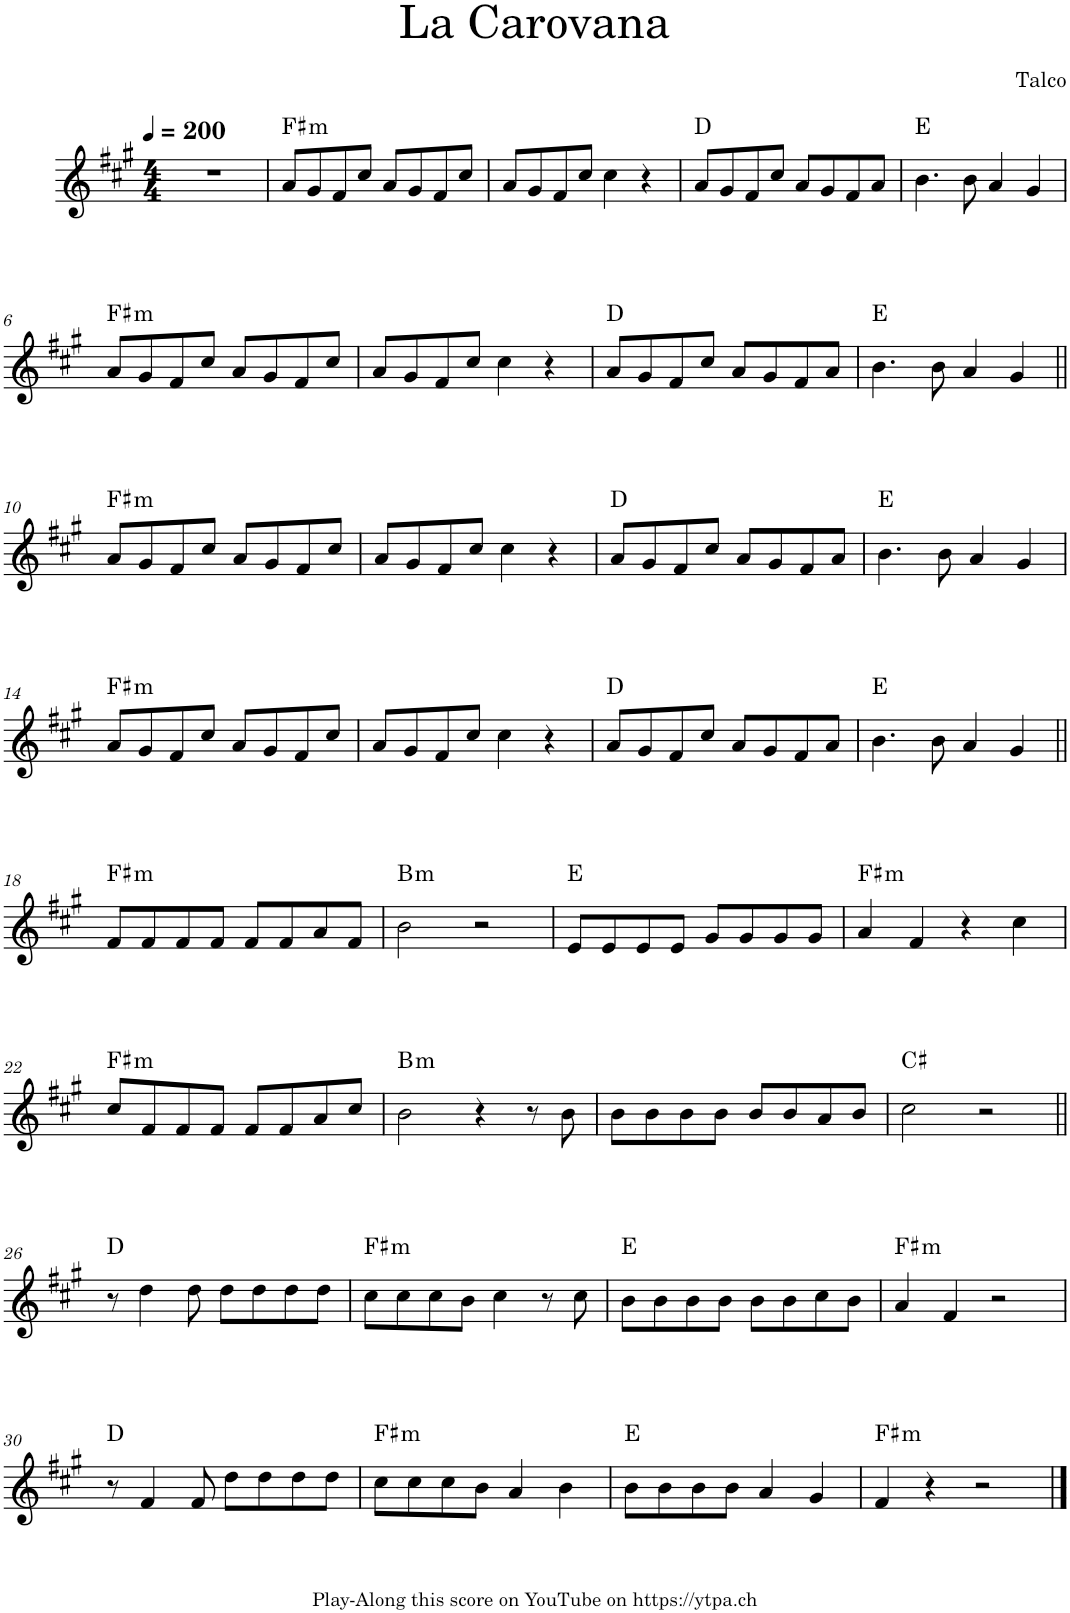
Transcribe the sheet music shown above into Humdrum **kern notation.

**kern	**harte
*part1	*part1
*staff1	*
*I"Piano	*
*I'Pno.	*
*clefG2	*
*k[f#c#g#]	*
*M4/4	*
*MM200	*
=1	=1
1r	.
=2	=2
!	!LO:H:kt=m
8a/L	F#:min
8g#/	.
8f#/	.
8cc#/J	.
8a/L	.
8g#/	.
8f#/	.
8cc#/J	.
=3	=3
8a/L	.
8g#/	.
8f#/	.
8cc#/J	.
4cc#\	.
4r	.
=4	=4
8a/L	D:maj
8g#/	.
8f#/	.
8cc#/J	.
8a/L	.
8g#/	.
8f#/	.
8a/J	.
=5	=5
4.b\	E:maj
8b\	.
4a/	.
4g#/	.
!!LO:LB:g=z
=6	=6
!	!LO:H:kt=m
8a/L	F#:min
8g#/	.
8f#/	.
8cc#/J	.
8a/L	.
8g#/	.
8f#/	.
8cc#/J	.
=7	=7
8a/L	.
8g#/	.
8f#/	.
8cc#/J	.
4cc#\	.
4r	.
=8	=8
8a/L	D:maj
8g#/	.
8f#/	.
8cc#/J	.
8a/L	.
8g#/	.
8f#/	.
8a/J	.
=9	=9
4.b\	E:maj
8b\	.
4a/	.
4g#/	.
!!LO:LB:g=z
=10||	=10||
!	!LO:H:kt=m
8a/L	F#:min
8g#/	.
8f#/	.
8cc#/J	.
8a/L	.
8g#/	.
8f#/	.
8cc#/J	.
=11	=11
8a/L	.
8g#/	.
8f#/	.
8cc#/J	.
4cc#\	.
4r	.
=12	=12
8a/L	D:maj
8g#/	.
8f#/	.
8cc#/J	.
8a/L	.
8g#/	.
8f#/	.
8a/J	.
=13	=13
4.b\	E:maj
8b\	.
4a/	.
4g#/	.
!!LO:LB:g=z
=14	=14
!	!LO:H:kt=m
8a/L	F#:min
8g#/	.
8f#/	.
8cc#/J	.
8a/L	.
8g#/	.
8f#/	.
8cc#/J	.
=15	=15
8a/L	.
8g#/	.
8f#/	.
8cc#/J	.
4cc#\	.
4r	.
=16	=16
8a/L	D:maj
8g#/	.
8f#/	.
8cc#/J	.
8a/L	.
8g#/	.
8f#/	.
8a/J	.
=17	=17
4.b\	E:maj
8b\	.
4a/	.
4g#/	.
!!LO:LB:g=z
=18||	=18||
!	!LO:H:kt=m
8f#/L	F#:min
8f#/	.
8f#/	.
8f#/J	.
8f#/L	.
8f#/	.
8a/	.
8f#/J	.
=19	=19
!	!LO:H:kt=m
2b\	B:min
2r	.
=20	=20
8e/L	E:maj
8e/	.
8e/	.
8e/J	.
8g#/L	.
8g#/	.
8g#/	.
8g#/J	.
=21	=21
!	!LO:H:kt=m
4a/	F#:min
4f#/	.
4r	.
4cc#\	.
!!LO:LB:g=z
=22	=22
!	!LO:H:kt=m
8cc#/L	F#:min
8f#/	.
8f#/	.
8f#/J	.
8f#/L	.
8f#/	.
8a/	.
8cc#/J	.
=23	=23
!	!LO:H:kt=m
2b\	B:min
4r	.
8r	.
8b\	.
=24	=24
8b\L	.
8b\	.
8b\	.
8b\J	.
8b/L	.
8b/	.
8a/	.
8b/J	.
=25	=25
2cc#\	C#:maj
2r	.
!!LO:LB:g=z
=26||	=26||
8r	D:maj
4dd\	.
8dd\	.
8dd\L	.
8dd\	.
8dd\	.
8dd\J	.
=27	=27
!	!LO:H:kt=m
8cc#\L	F#:min
8cc#\	.
8cc#\	.
8b\J	.
4cc#\	.
8r	.
8cc#\	.
=28	=28
8b\L	E:maj
8b\	.
8b\	.
8b\J	.
8b\L	.
8b\	.
8cc#\	.
8b\J	.
=29	=29
!	!LO:H:kt=m
4a/	F#:min
4f#/	.
2r	.
!!LO:LB:g=z
=30	=30
8r	D:maj
4f#/	.
8f#/	.
8dd\L	.
8dd\	.
8dd\	.
8dd\J	.
=31	=31
!	!LO:H:kt=m
8cc#\L	F#:min
8cc#\	.
8cc#\	.
8b\J	.
4a/	.
4b\	.
=32	=32
8b\L	E:maj
8b\	.
8b\	.
8b\J	.
4a/	.
4g#/	.
=33	=33
!	!LO:H:kt=m
4f#/	F#:min
4r	.
2r	.
==	==
*-	*-
